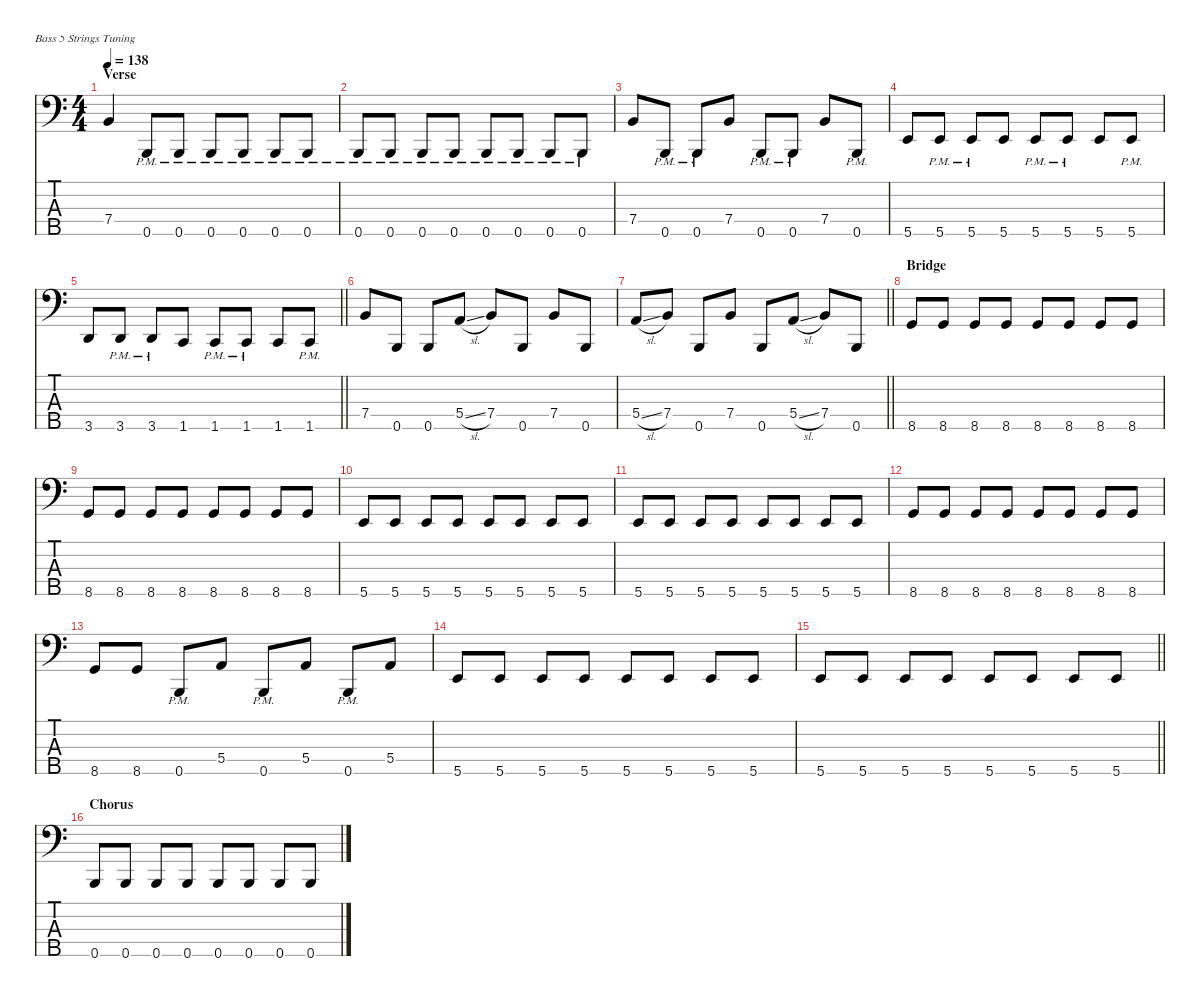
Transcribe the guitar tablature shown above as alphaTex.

\defaultSystemsLayout 4
\hideDynamics
\bracketExtendMode nobrackets
\singleTrackTrackNamePolicy hidden
\multiTrackTrackNamePolicy hidden
\firstSystemTrackNameMode fullname
\firstSystemTrackNameOrientation horizontal
\otherSystemsTrackNameOrientation horizontal
\track ("Bass" "el.bs.") {instrument electricbassfinger}
\staff {score tabs}
\tuning (G2 D2 A1 E1 B0)
\ts (4 4)
\section ("" "Verse")
\tempo 138
\clef f4
\ks c
7.4.4{dy f beam Up} 0.5{pm}.8{beam Up} 0.5{pm}.8{beam Up} 0.5{pm}.8{beam Up} 0.5{pm}.8{beam Up} 0.5{pm}.8{beam Up} 0.5{pm}.8{beam Up} |
0.5{pm}.8{beam Up} 0.5{pm}.8{beam Up} 0.5{pm}.8{beam Up} 0.5{pm}.8{beam Up} 0.5{pm}.8{beam Up} 0.5{pm}.8{beam Up} 0.5{pm}.8{beam Up} 0.5{pm}.8{beam Up} |
7.4.8{beam Up} 0.5{pm}.8{beam Up} 0.5{pm}.8{beam Up} 7.4.8{beam Up} 0.5{pm}.8{beam Up} 0.5{pm}.8{beam Up} 7.4.8{beam Up} 0.5{pm}.8{beam Up} |
5.5.8{beam Up} 5.5{pm}.8{beam Up} 5.5{pm}.8{beam Up} 5.5.8{beam Up} 5.5{pm}.8{beam Up} 5.5{pm}.8{beam Up} 5.5.8{beam Up} 5.5{pm}.8{beam Up} |
\barLineRight lightlight
3.5.8{beam Up} 3.5{pm}.8{beam Up} 3.5{pm}.8{beam Up} 1.5.8{beam Up} 1.5{pm}.8{beam Up} 1.5{pm}.8{beam Up} 1.5.8{beam Up} 1.5{pm}.8{beam Up} |
7.4.8{beam Up} 0.5.8{beam Up} 0.5.8{beam Up} 5.4{sl}.8{beam Up} 7.4.8{beam Up} 0.5.8{beam Up} 7.4.8{beam Up} 0.5.8{beam Up} |
\barLineRight lightlight
5.4{sl}.8{beam Up} 7.4.8{beam Up} 0.5.8{beam Up} 7.4.8{beam Up} 0.5.8{beam Up} 5.4{sl}.8{beam Up} 7.4.8{beam Up} 0.5.8{beam Up} |
\section ("" "Bridge")
8.5.8{beam Up} 8.5.8{beam Up} 8.5.8{beam Up} 8.5.8{beam Up} 8.5.8{beam Up} 8.5.8{beam Up} 8.5.8{beam Up} 8.5.8{beam Up} |
8.5.8{beam Up} 8.5.8{beam Up} 8.5.8{beam Up} 8.5.8{beam Up} 8.5.8{beam Up} 8.5.8{beam Up} 8.5.8{beam Up} 8.5.8{beam Up} |
5.5.8{beam Up} 5.5.8{beam Up} 5.5.8{beam Up} 5.5.8{beam Up} 5.5.8{beam Up} 5.5.8{beam Up} 5.5.8{beam Up} 5.5.8{beam Up} |
5.5.8{beam Up} 5.5.8{beam Up} 5.5.8{beam Up} 5.5.8{beam Up} 5.5.8{beam Up} 5.5.8{beam Up} 5.5.8{beam Up} 5.5.8{beam Up} |
8.5.8{beam Up} 8.5.8{beam Up} 8.5.8{beam Up} 8.5.8{beam Up} 8.5.8{beam Up} 8.5.8{beam Up} 8.5.8{beam Up} 8.5.8{beam Up} |
8.5.8{beam Up} 8.5.8{beam Up} 0.5{pm}.8{beam Up} 5.4.8{beam Up} 0.5{pm}.8{beam Up} 5.4.8{beam Up} 0.5{pm}.8{beam Up} 5.4.8{beam Up} |
5.5.8{beam Up} 5.5.8{beam Up} 5.5.8{beam Up} 5.5.8{beam Up} 5.5.8{beam Up} 5.5.8{beam Up} 5.5.8{beam Up} 5.5.8{beam Up} |
\barLineRight lightlight
5.5.8{beam Up} 5.5.8{beam Up} 5.5.8{beam Up} 5.5.8{beam Up} 5.5.8{beam Up} 5.5.8{beam Up} 5.5.8{beam Up} 5.5.8{beam Up} |
\section ("" "Chorus")
0.5.8{beam Up} 0.5.8{beam Up} 0.5.8{beam Up} 0.5.8{beam Up} 0.5.8{beam Up} 0.5.8{beam Up} 0.5.8{beam Up} 0.5.8{beam Up}
